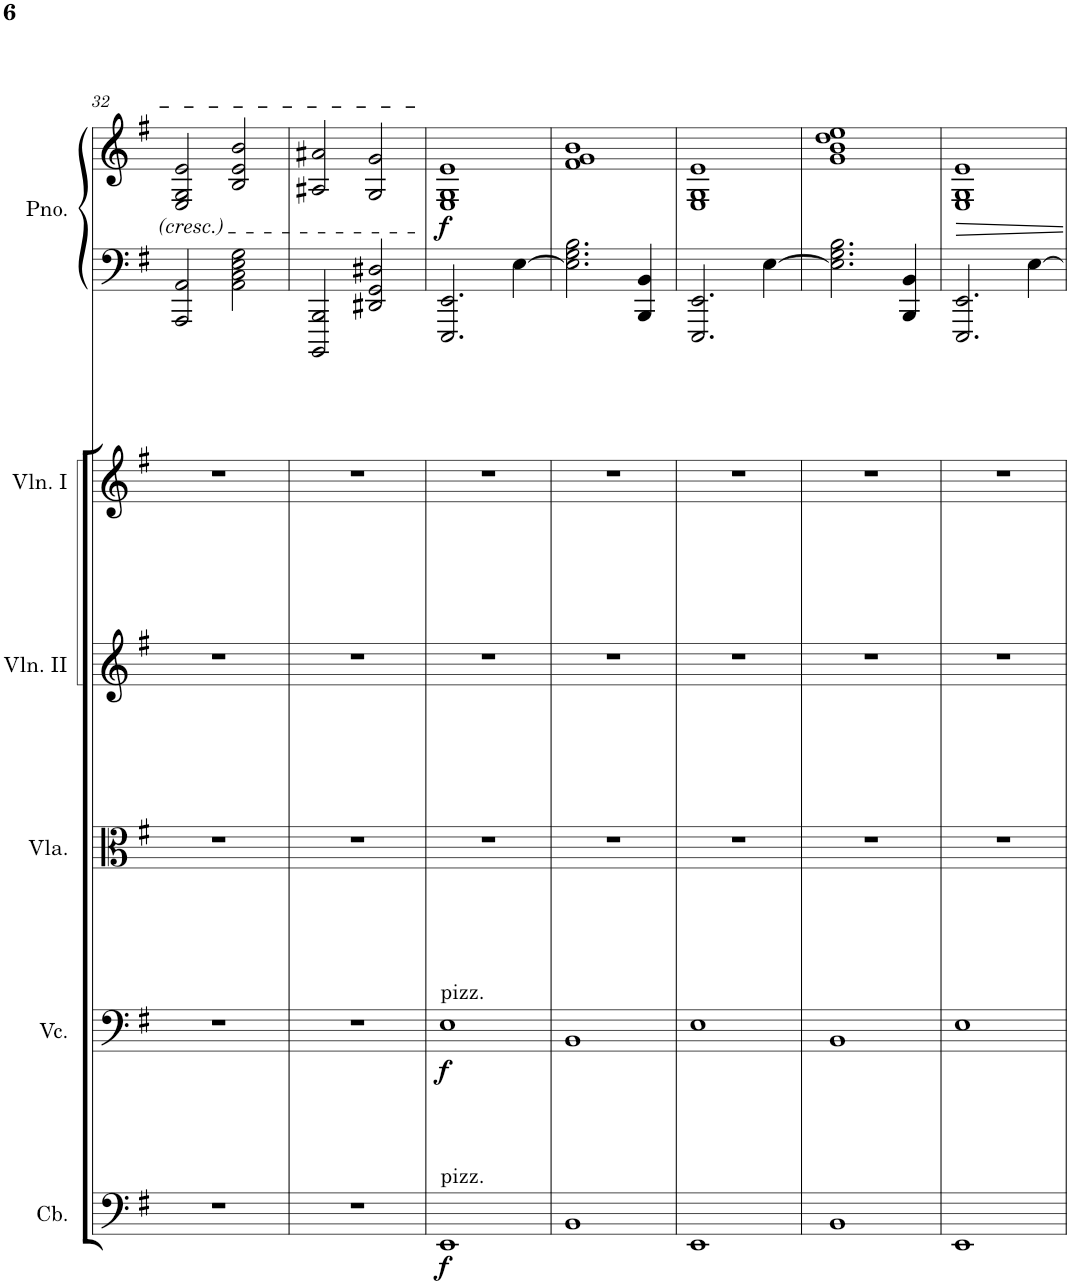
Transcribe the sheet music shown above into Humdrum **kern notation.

**kern	**dynam	**kern	**dynam	**kern	**kern	**kern	**kern	**kern	**dynam
*part6	*part6	*part5	*part5	*part4	*part3	*part2	*part1	*part1	*part1
*staff7	*staff7	*staff6	*staff6	*staff5	*staff4	*staff3	*staff2	*staff1	*staff1/2
*I"Contrabass	*	*I"Violoncello	*	*I"Viola	*I"Violin II	*I"Violin I	*I"Piano	*	*
*I'Cb.	*	*I'Vc.	*	*I'Vla.	*I'Vln. II	*I'Vln. I	*I'Pno.	*	*
!!LO:PB:g=z
*clefF4	*	*clefF4	*	*clefC3	*clefG2	*clefG2	*clefF4	*clefG2	*
*Trd7c12	*	*	*	*	*	*	*	*	*
*k[f#]	*	*k[f#]	*	*k[f#]	*k[f#]	*k[f#]	*k[f#]	*k[f#]	*
*M2/2	*	*M2/2	*	*M2/2	*M2/2	*M2/2	*M2/2	*M2/2	*
*met(c|)	*	*met(c|)	*	*met(c|)	*met(c|)	*met(c|)	*met(c|)	*met(c|)	*
=32	=32	=32	=32	=32	=32	=32	=32	=32	=32
1r	.	1r	.	1r	1r	1r	2AAA/ 2AA/	2E/ 2G/ 2e/	.
.	.	.	.	.	.	.	2AA\ 2C\ 2E\ 2G\	2B/ 2e/ 2b/	.
=33	=33	=33	=33	=33	=33	=33	=33	=33	=33
1r	.	1r	.	1r	1r	1r	2BBBB/ 2BBB/	2A#X/ 2a#X/	.
.	.	.	.	.	.	.	2DD#X/ 2GG/ 2D#X/	2G/ 2g/	.
=34	=34	=34	=34	=34	=34	=34	=34	=34	=34
!	!	!LO:TX:a:t=pizz.	!	!	!	!	!	!	!
!LO:TX:a:t=pizz.	!	!	!	!	!	!	!	!	!
!	!LO:DY:b	!	!LO:DY:b	!	!	!	!	!	!LO:DY:b
1EE	f	1E	f	1r	1r	1r	2.EEE/ 2.EE/	1E 1G 1e	f
.	.	.	.	.	.	.	[4E\	.	.
=35	=35	=35	=35	=35	=35	=35	=35	=35	=35
1BB	.	1BB	.	1r	1r	1r	2.E\] 2.G\ 2.B\	1f# 1g 1b	.
.	.	.	.	.	.	.	4BBB/ 4BB/	.	.
=36	=36	=36	=36	=36	=36	=36	=36	=36	=36
1EE	.	1E	.	1r	1r	1r	2.EEE/ 2.EE/	1E 1G 1e	.
.	.	.	.	.	.	.	[4E\	.	.
=37	=37	=37	=37	=37	=37	=37	=37	=37	=37
1BB	.	1BB	.	1r	1r	1r	2.E\] 2.G\ 2.B\	1g 1b 1dd 1ee	.
.	.	.	.	.	.	.	4BBB/ 4BB/	.	.
=38	=38	=38	=38	=38	=38	=38	=38	=38	=38
1EE	.	1E	.	1r	1r	1r	2.EEE/ 2.EE/	1E 1G 1e	.
.	.	.	.	.	.	.	[4E\	.	.
=	=	=	=	=	=	=	=	=	=
*-	*-	*-	*-	*-	*-	*-	*-	*-	*-
